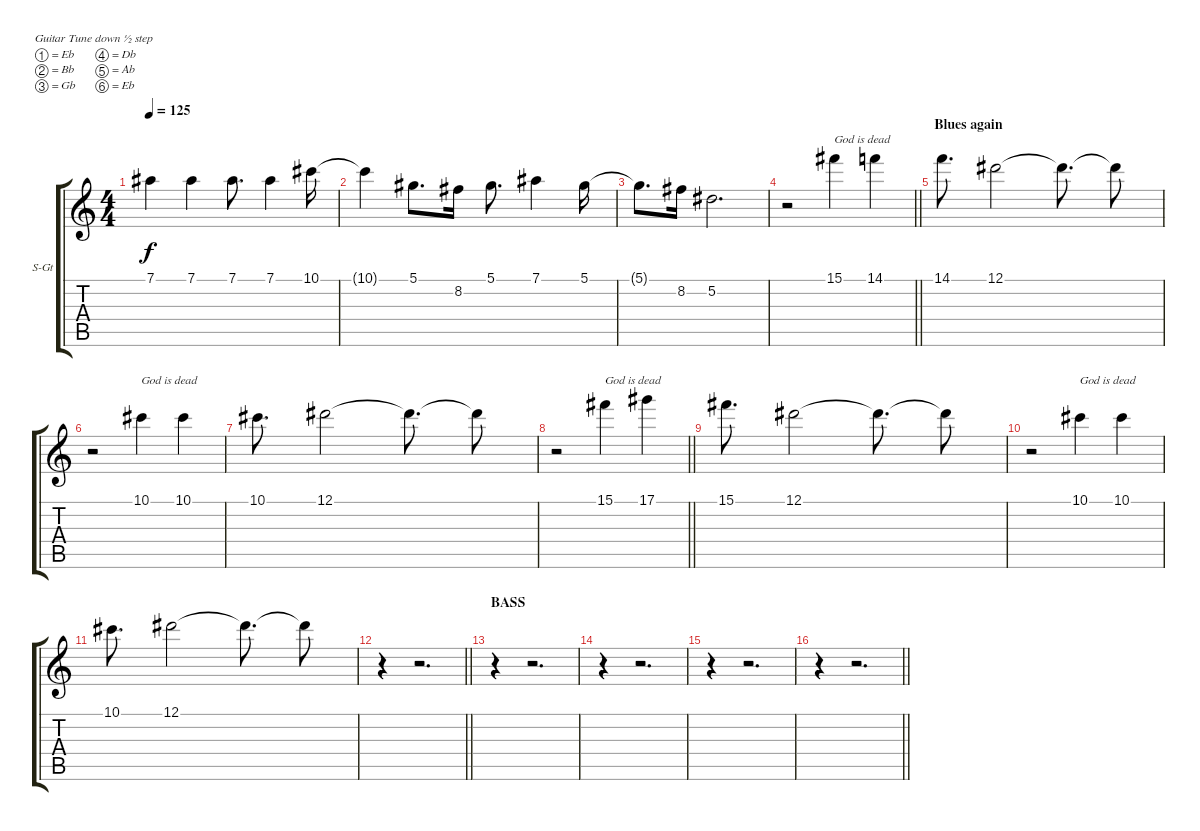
\bracketExtendMode groupsimilarinstruments
\firstSystemTrackNameOrientation horizontal
\otherSystemsTrackNameOrientation horizontal
\track ("Ozzy" "S-Gt") {instrument harmonica}
\staff {score tabs}
\tuning (Eb4 Bb3 Gb3 Db3 Ab2 Eb2)
\displaytranspose 12
\ts (4 4)
\tempo 125
\clef g2
\ks c
7.1.4{dy f} 7.1.4 7.1.8{d} 7.1.4 10.1.16 |
10.1{t}.4 5.1.8{d} 8.2.16 5.1.8{d} 7.1.4 5.1.16 |
5.1{t}.8{d} 8.2.16 5.2.2{d} |
\barLineRight lightlight
r.2 15.1.4{txt "God is dead"} 14.1.4 |
\section ("" "Blues again")
14.1.8{d} 12.1.2 12.1{t}.8{d} 12.1{t}.8 |
r.2 10.1.4{txt "God is dead"} 10.1.4 |
10.1.8{d} 12.1.2 12.1{t}.8{d} 12.1{t}.8 |
\barLineRight lightlight
r.2 15.1.4{txt "God is dead"} 17.1.4 |
15.1.8{d} 12.1.2 12.1{t}.8{d} 12.1{t}.8 |
r.2 10.1.4{txt "God is dead"} 10.1.4 |
10.1.8{d} 12.1.2 12.1{t}.8{d} 12.1{t}.8 |
\barLineRight lightlight
r.4 r.2{d} |
\section ("" "BASS")
r.4 r.2{d} |
r.4 r.2{d} |
r.4 r.2{d} |
\barLineRight lightlight
r.4 r.2{d}
